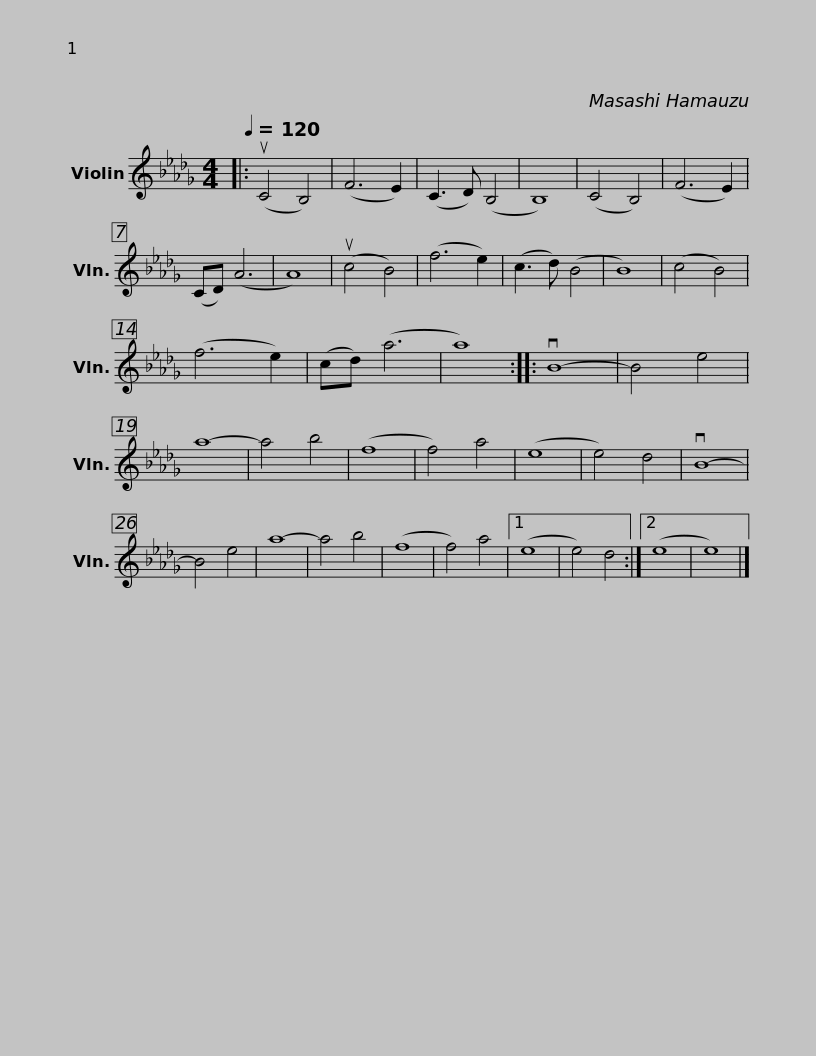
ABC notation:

X:1
L:1/8
Q:1/4=120
M:4/4
I:linebreak $
K:Db
V:1 treble
V:1
|: (uC4 B,4) | (F6 E2) | (C3 D) (B,4 | B,8) | (C4 B,4) | %5
 (F6 E2) | (CD) (A6 | A8) | (uc4 B4) | (f6 e2) | %10
 (c3 d) (B4 | B8) |$ (c4 B4) | (f6 e2) | (cd) (a6 | %15
 a8) :: vB8- | B4 e4 | a8- | a4 b4 | %20
 (f8 | f4) a4 | (e8 | e4) d4 | vB8- | %25
 B4 e4 | a8- |$ a4 b4 | (f8 | f4) a4 |1 %30
 (e8 | e4) d4 :|2 (e8 | e8) |] %34
